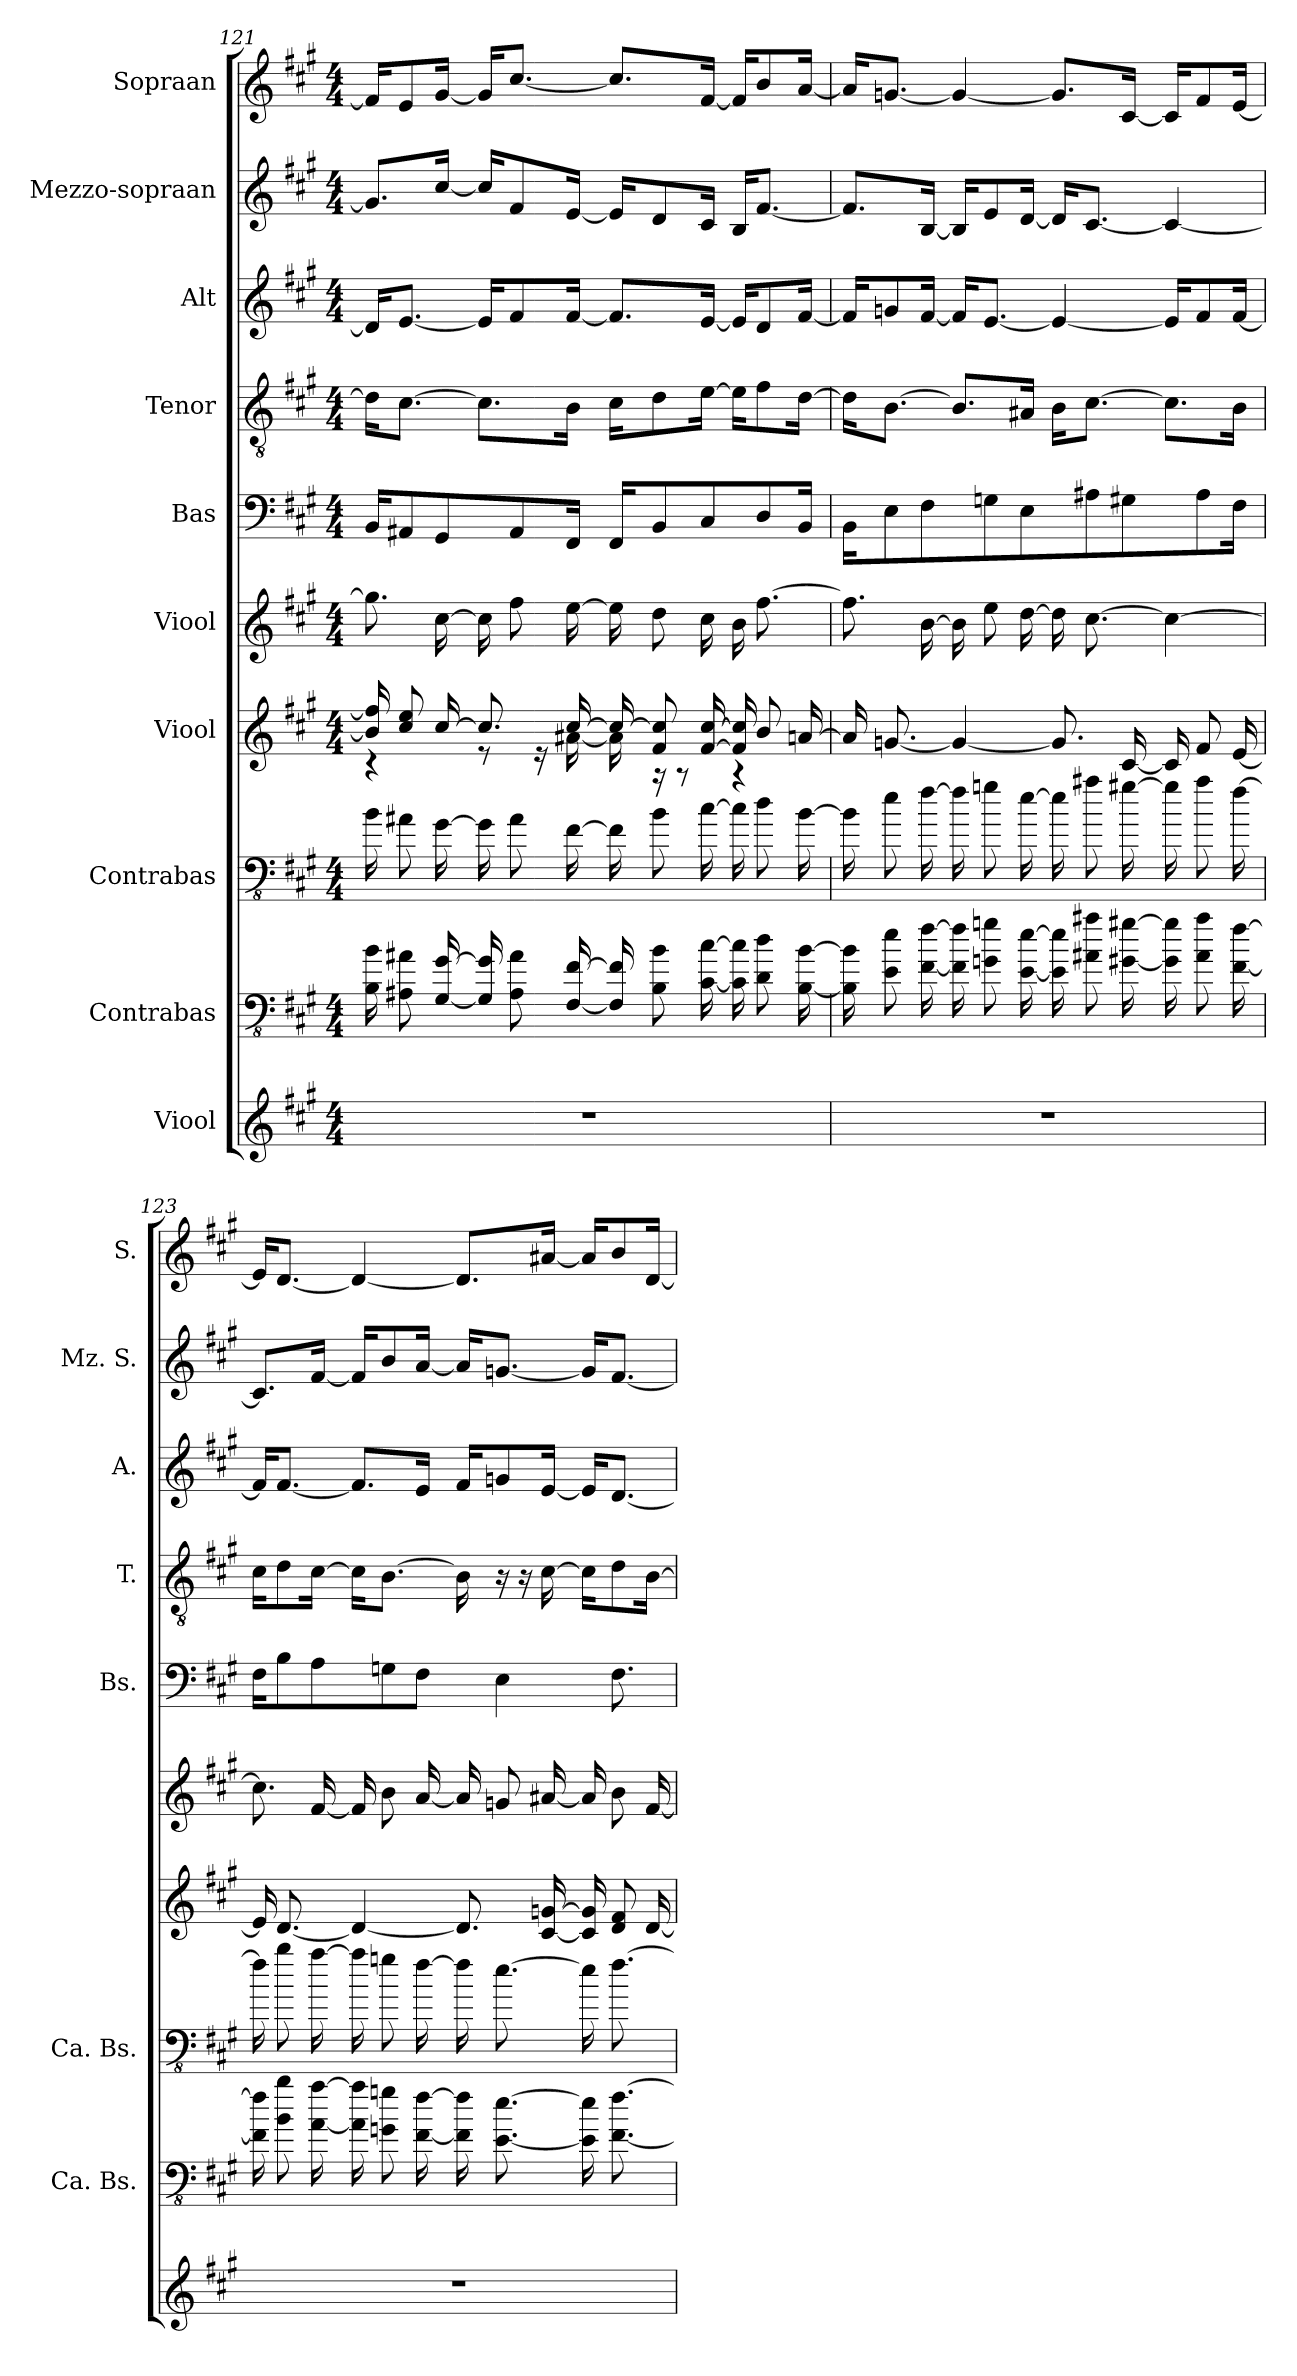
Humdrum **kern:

**kern	**kern	**kern	**kern	**kern	**kern	**kern	**kern	**kern	**kern
*part10	*part9	*part8	*part7	*part6	*part5	*part4	*part3	*part2	*part1
*staff10	*staff9	*staff8	*staff7	*staff6	*staff5	*staff4	*staff3	*staff2	*staff1
*I"Viool	*I"Contrabas	*I"Contrabas	*I"Viool	*I"Viool	*I"Bas	*I"Tenor	*I"Alt	*I"Mezzo-sopraan	*I"Sopraan
*	*I'Ca. Bs.	*I'Ca. Bs.	*	*	*I'Bs.	*I'T.	*I'A.	*I'Mz. S.	*I'S.
!!LO:PB:g=z
*clefG2	*clefFv4	*clefFv4	*clefG2	*clefG2	*clefF4	*clefGv2	*clefG2	*clefG2	*clefG2
*	*ITrd7c12	*ITrd7c12	*	*	*	*	*	*	*
*k[f#c#g#]	*k[f#c#g#]	*k[f#c#g#]	*k[f#c#g#]	*k[f#c#g#]	*k[f#c#g#]	*k[f#c#g#]	*k[f#c#g#]	*k[f#c#g#]	*k[f#c#g#]
*M4/4	*M4/4	*M4/4	*M4/4	*M4/4	*M4/4	*M4/4	*M4/4	*M4/4	*M4/4
=121	=121	=121	=121	=121	=121	=121	=121	=121	=121
*	*	*	*^	*	*	*	*	*	*
1r	16BBB\ 16BB\	16BB\	16b/] 16ff#/]	4r	8.gg\]	16BB/KL	16d\KL]	16d/KL]	8.g/L]	16f#/KL]
.	8AAA#X\ 8AA#X\	8AA#X\	8cc#/ 8ee/	.	.	8AA#X/	[8.c#\J	[8.e/J	.	8e/
.	[16GGG#/ [16GG#/	[16GG#\	[16cc#/	.	[16cc#\	8GG#/	.	.	[16cc#/Jk	[16g#/Jk
.	16GGG#/] 16GG#/]	16GG#\]	8.cc#/]	8r	16cc#\]	.	8.c#\L]	16e/KL]	16cc#/KL]	16g#/KL]
.	8AAA#\ 8AA#\	8AA#\	.	.	8ff#\	8AA#/	.	8f#/	8f#/	[8.cc#/J
.	.	.	.	16r	.	.	.	.	.	.
.	[16FFF#/ [16FF#/	[16FF#\	[16cc#/	[16a#X\	[16ee\	16FF#/Jk	16B\Jk	[16f#/Jk	[16e/Jk	.
.	16FFF#/] 16FF#/]	16FF#\]	16cc#/_	16a#\]	16ee\]	16FF#/KL	16c#\KL	8.f#/L]	16e/KL]	8.cc#/L]
.	8BBB\ 8BB\	8BB\	8f#/ 8cc#/]	16r	8dd\	8BB/	8d\	.	8d/	.
.	.	.	.	8r	.	.	.	.	.	.
.	[16CC#\ [16C#\	[16C#\	[16f#/ [16cc#/	.	16cc#\	8C#/	[16e\Jk	[16e/Jk	16c#/Jk	[16f#/Jk
.	16CC#\] 16C#\]	16C#\]	16f#/] 16cc#/]	4r	16b\	.	16e\KL]	16e/KL]	16B/KL	16f#/KL]
.	8DD\ 8D\	8D\	8b/	.	[8.ff#\	8D/	8f#\	8d/	[8.f#/J	8b/
.	[16BBB\ [16BB\	[16BB\	[16an/	.	.	16BB/Jk	[16d\Jk	[16f#/Jk	.	[16a/Jk
*	*	*	*v	*v	*	*	*	*	*	*
=122	=122	=122	=122	=122	=122	=122	=122	=122	=122
1r	16BBB\] 16BB\]	16BB\]	16a/]	8.ff#\]	16BB\KL	16d\KL]	16f#/KL]	8.f#/L]	16a/KL]
.	8EE\ 8E\	8E\	[8.gn/	.	8E\	[8.B\J	8gn/	.	[8.gn/J
.	[16FF#\ [16F#\	[16F#\	.	[16b\	8F#\	.	[16f#/Jk	[16B/Jk	.
.	16FF#\] 16F#\]	16F#\]	4g/_	16b\]	.	8.B/L]	16f#/KL]	16B/KL]	4g/_
.	8GGn\ 8Gn\	8Gn\	.	8ee\	8Gn\	.	[8.e/J	8e/	.
.	[16EE\ [16E\	[16E\	.	[16dd\	8E\	16A#X/Jk	.	[16d/Jk	.
.	16EE\] 16E\]	16E\]	8.g/]	16dd\]	.	16B\KL	4e/_	16d/KL]	8.g/L]
.	8AA#X\ 8A#X\	8A#X\	.	[8.cc#\	8A#X\	[8.c#\J	.	[8.c#/J	.
.	[16GG#X\ [16G#X\	[16G#X\	[16c#/	.	8G#X\	.	.	.	[16c#/Jk
.	16GG#\] 16G#\]	16G#\]	16c#/]	4cc#\_	.	8.c#\L]	16e/KL]	4c#/_	16c#/KL]
.	8AA#\ 8A#\	8A#\	8f#/	.	8A#\	.	8f#/	.	8f#/
.	[16FF#\ [16F#\	[16F#\	[16e/	.	16F#\Jk	16B\Jk	[16f#/Jk	.	[16e/Jk
=123	=123	=123	=123	=123	=123	=123	=123	=123	=123
1r	16FF#\] 16F#\]	16F#\]	16e/]	8.cc#\]	16F#\KL	16c#\KL	16f#/KL]	8.c#/L]	16e/KL]
.	8BB\ 8B\	8B\	[8.d/	.	8B\	8d\	[8.f#/J	.	[8.d/J
.	[16AA\ [16A\	[16A\	.	[16f#/	8A\	[16c#\Jk	.	[16f#/Jk	.
.	16AA\] 16A\]	16A\]	4d/_	16f#/]	.	16c#\KL]	8.f#/L]	16f#/KL]	4d/_
.	8GGn\ 8Gn\	8Gn\	.	8b\	8Gn\	[8.B\J	.	8b/	.
.	[16FF#\ [16F#\	[16F#\	.	[16a/	8F#\J	.	16e/Jk	[16a/Jk	.
.	16FF#\] 16F#\]	16F#\]	8.d/]	16a/]	.	16B\]	16f#/KL	16a/KL]	8.d/L]
.	[8.EE\ [8.E\	[8.E\	.	8gn/	4E\	16r	8gn/	[8.gn/J	.
.	.	.	.	.	.	16r	.	.	.
.	.	.	[16c#/ [16gn/	[16a#X/	.	[16c#\	[16e/Jk	.	[16a#X/Jk
.	16EE\] 16E\]	16E\]	16c#/] 16g/]	16a#/]	.	16c#\KL]	16e/KL]	16g/KL]	16a#/KL]
.	[8.FF#\ [8.F#\	[8.F#\	8d/ 8f#/	8b\	8.F#\	8d\	[8.d/J	[8.f#/J	8b/
.	.	.	[16d/	[16f#/	.	[16B\Jk	.	.	[16d/Jk
=	=	=	=	=	=	=	=	=	=
*-	*-	*-	*-	*-	*-	*-	*-	*-	*-
